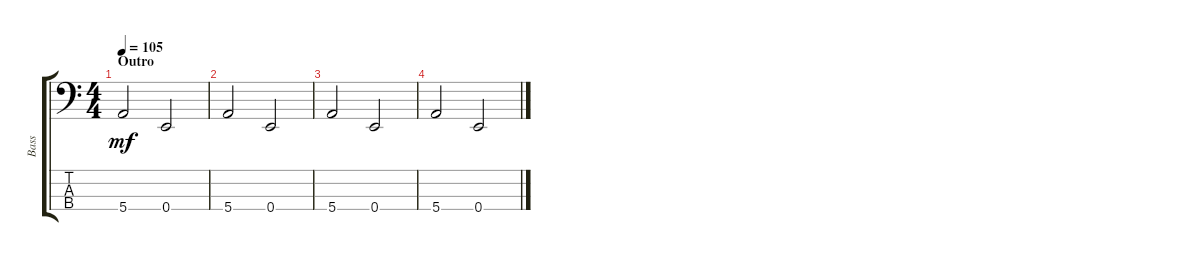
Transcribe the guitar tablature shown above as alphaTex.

\track ("Bass" "Bass") {instrument electricbassfinger}
\staff {score tabs}
\tuning (G2 D2 A1 E1) {hide}
\ts (4 4)
\section ("" "Outro")
\tempo 105
\clef f4
\ks c
5.4.2{dy mf} 0.4.2 |
5.4.2 0.4.2 |
5.4.2 0.4.2 |
5.4.2 0.4.2
